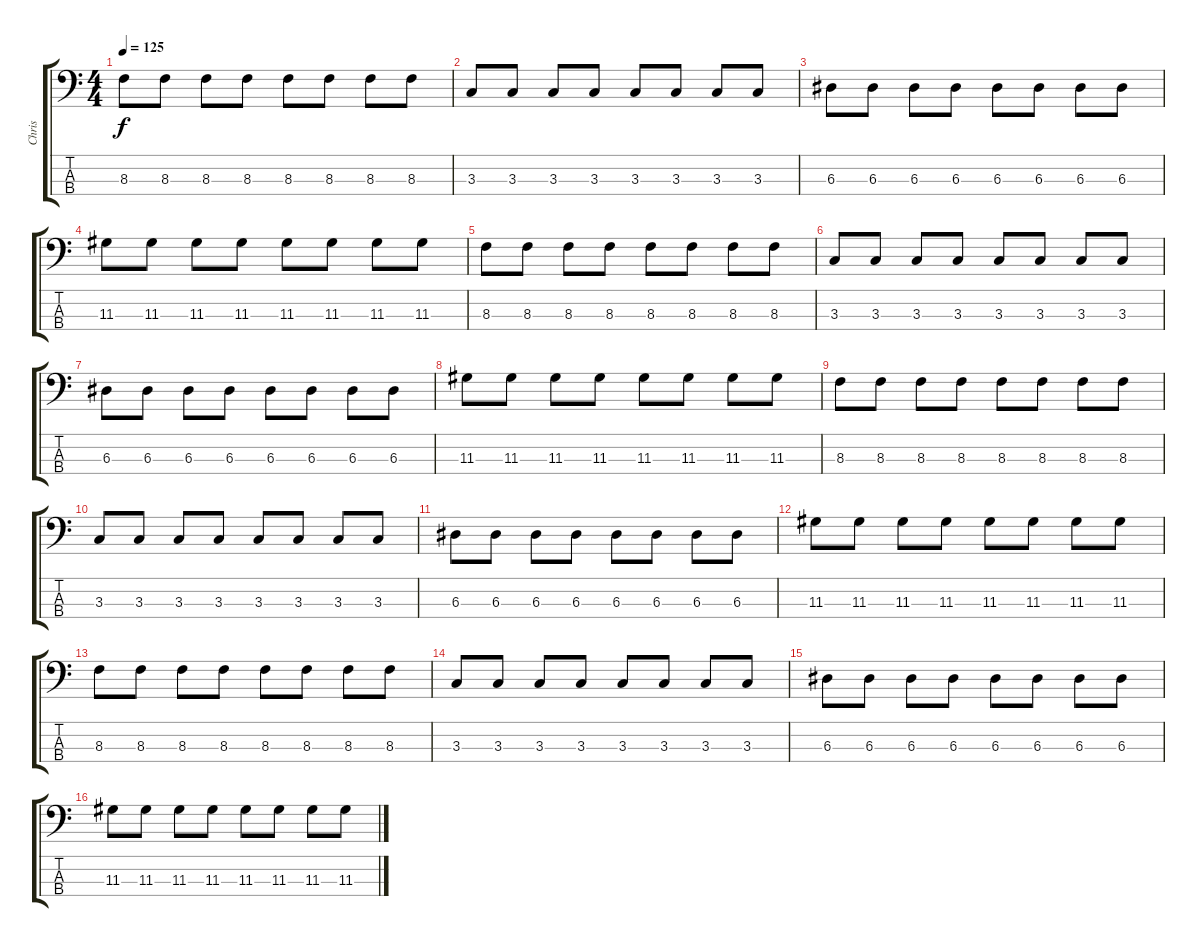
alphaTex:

\track ("Chris" "Chris") {instrument electricbasspick}
\staff {score tabs}
\tuning (G2 D2 A1 E1) {hide}
\ts (4 4)
\tempo 125
\clef f4
\ks c
8.3.8{dy f} 8.3.8 8.3.8 8.3.8 8.3.8 8.3.8 8.3.8 8.3.8 |
3.3.8 3.3.8 3.3.8 3.3.8 3.3.8 3.3.8 3.3.8 3.3.8 |
6.3.8 6.3.8 6.3.8 6.3.8 6.3.8 6.3.8 6.3.8 6.3.8 |
11.3.8 11.3.8 11.3.8 11.3.8 11.3.8 11.3.8 11.3.8 11.3.8 |
8.3.8 8.3.8 8.3.8 8.3.8 8.3.8 8.3.8 8.3.8 8.3.8 |
3.3.8 3.3.8 3.3.8 3.3.8 3.3.8 3.3.8 3.3.8 3.3.8 |
6.3.8 6.3.8 6.3.8 6.3.8 6.3.8 6.3.8 6.3.8 6.3.8 |
11.3.8 11.3.8 11.3.8 11.3.8 11.3.8 11.3.8 11.3.8 11.3.8 |
8.3.8 8.3.8 8.3.8 8.3.8 8.3.8 8.3.8 8.3.8 8.3.8 |
3.3.8 3.3.8 3.3.8 3.3.8 3.3.8 3.3.8 3.3.8 3.3.8 |
6.3.8 6.3.8 6.3.8 6.3.8 6.3.8 6.3.8 6.3.8 6.3.8 |
11.3.8 11.3.8 11.3.8 11.3.8 11.3.8 11.3.8 11.3.8 11.3.8 |
8.3.8 8.3.8 8.3.8 8.3.8 8.3.8 8.3.8 8.3.8 8.3.8 |
3.3.8 3.3.8 3.3.8 3.3.8 3.3.8 3.3.8 3.3.8 3.3.8 |
6.3.8 6.3.8 6.3.8 6.3.8 6.3.8 6.3.8 6.3.8 6.3.8 |
11.3.8 11.3.8 11.3.8 11.3.8 11.3.8 11.3.8 11.3.8 11.3.8
